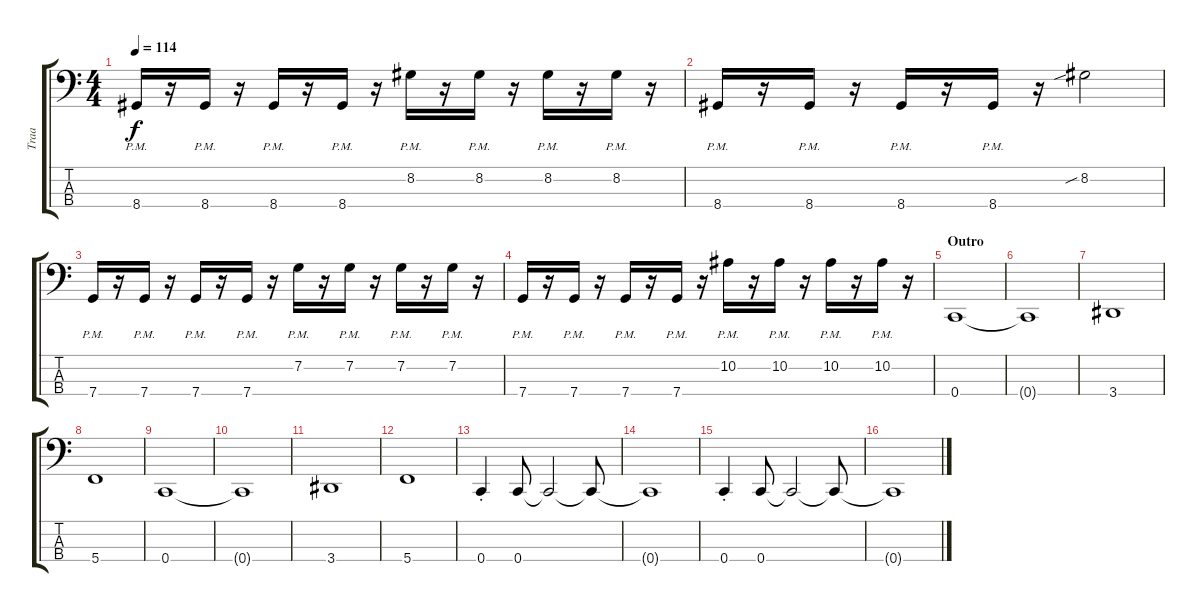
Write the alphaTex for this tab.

\track ("Traa" "Traa") {instrument electricbassfinger}
\staff {score tabs}
\tuning (F2 C2 G1 C1) {hide}
\ts (4 4)
\tempo 114
\clef f4
\ks c
8.4{pm}.16{dy f} r.16 8.4{pm}.16 r.16 8.4{pm}.16 r.16 8.4{pm}.16 r.16 8.2{pm}.16 r.16 8.2{pm}.16 r.16 8.2{pm}.16 r.16 8.2{pm}.16 r.16 |
8.4{pm}.16 r.16 8.4{pm}.16 r.16 8.4{pm}.16 r.16 8.4{pm}.16 r.16 8.2{sib}.2 |
7.4{pm}.16 r.16 7.4{pm}.16 r.16 7.4{pm}.16 r.16 7.4{pm}.16 r.16 7.2{pm}.16 r.16 7.2{pm}.16 r.16 7.2{pm}.16 r.16 7.2{pm}.16 r.16 |
7.4{pm}.16 r.16 7.4{pm}.16 r.16 7.4{pm}.16 r.16 7.4{pm}.16 r.16 10.2{pm}.16 r.16 10.2{pm}.16 r.16 10.2{pm}.16 r.16 10.2{pm}.16 r.16 |
\section ("" "Outro")
0.4.1 |
0.4{t}.1 |
3.4.1 |
5.4.1 |
0.4.1 |
0.4{t}.1 |
3.4.1 |
5.4.1 |
0.4{st}.4 0.4.8 0.4{t}.2 0.4{t}.8 |
0.4{t}.1 |
0.4{st}.4 0.4.8 0.4{t}.2 0.4{t}.8 |
0.4{t}.1
